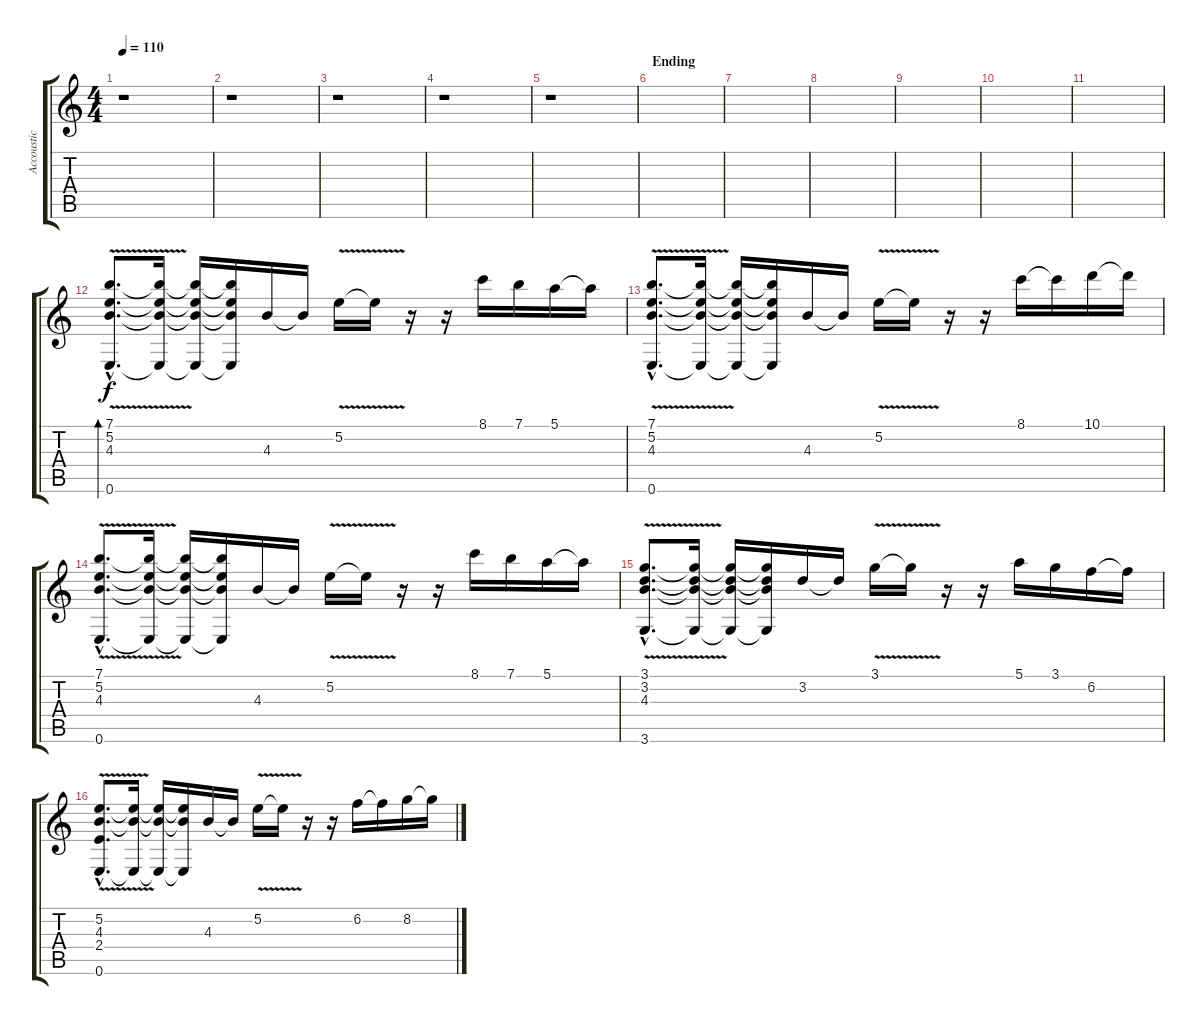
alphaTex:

\track ("Accoustic Guitar" "Accoustic ") {instrument acousticguitarsteel}
\staff {score tabs}
\tuning (E4 B3 G3 D3 A2 E2) {hide}
\ts (4 4)
\tempo 110
\clef g2
\ks c
r.1{dy f} |
r.1 |
r.1 |
r.1 |
r.1 |
\section ("" "Ending")
|
|
|
|
|
|
(7.1{v hac} 5.2{hac} 4.3{hac} 0.6{hac}).8{d bd 240 volume 12} (7.1{t} 5.2{t} 4.3{t} 0.6{t}).16 (7.1{t} 5.2{t} 4.3{t} 0.6{t}).16 (7.1{t} 5.2{t} 4.3{t} 0.6{t}).16 4.3.16 4.3{t}.16 5.2{v}.16{volume 12} 5.2{t}.16 r.16 r.16 8.1.16 7.1.16 5.1.16 5.1{t}.16 |
(7.1{v hac} 5.2{hac} 4.3{hac} 0.6{hac}).8{d volume 12} (7.1{t} 5.2{t} 4.3{t} 0.6{t}).16 (7.1{t} 5.2{t} 4.3{t} 0.6{t}).16 (7.1{t} 5.2{t} 4.3{t} 0.6{t}).16 4.3.16 4.3{t}.16 5.2{v}.16{volume 12} 5.2{t}.16 r.16 r.16 8.1.16 8.1{t}.16 10.1.16 10.1{t}.16 |
(7.1{v hac} 5.2{hac} 4.3{hac} 0.6{hac}).8{d volume 12} (7.1{t} 5.2{t} 4.3{t} 0.6{t}).16 (7.1{t} 5.2{t} 4.3{t} 0.6{t}).16 (7.1{t} 5.2{t} 4.3{t} 0.6{t}).16 4.3.16 4.3{t}.16 5.2{v}.16{volume 12} 5.2{t}.16 r.16 r.16 8.1.16 7.1.16 5.1.16 5.1{t}.16 |
(3.1{v hac} 3.2{hac} 4.3{hac} 3.6{hac}).8{d volume 12} (3.1{t} 3.2{t} 4.3{t} 3.6{t}).16 (3.1{t} 3.2{t} 4.3{t} 3.6{t}).16 (3.1{t} 3.2{t} 4.3{t} 3.6{t}).16 3.2.16 3.2{t}.16 3.1{v}.16{volume 12} 3.1{t}.16 r.16 r.16 5.1.16 3.1.16 6.2.16 6.2{t}.16 |
(5.2{v hac} 4.3{hac} 2.4{hac} 0.6{hac}).8{d volume 12} (5.2{t} 4.3{t} 0.6{t}).16 (5.2{t} 4.3{t} 0.6{t}).16 (5.2{t} 4.3{t} 0.6{t}).16 4.3.16 4.3{t}.16 5.2{v}.16{volume 12} 5.2{t}.16 r.16 r.16 6.2.16 6.2{t}.16 8.2.16 8.2{t}.16
